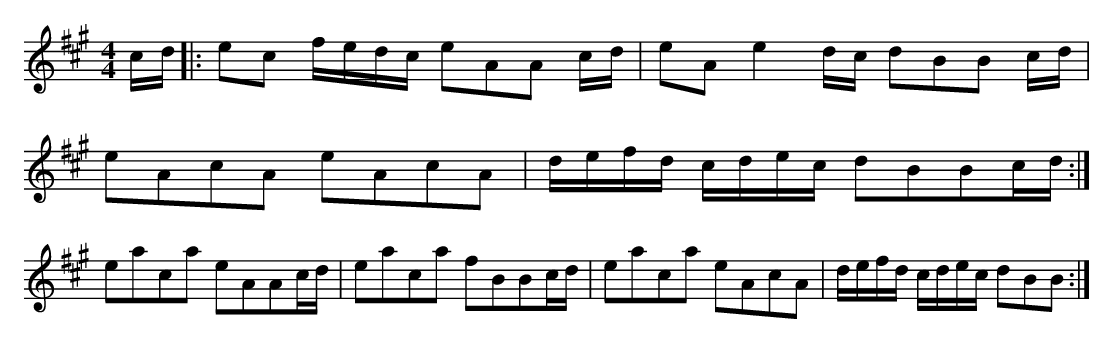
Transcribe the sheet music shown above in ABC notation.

X:1
M:4/4
K:A
c/d/|:ec f/e/d/c/ eAA c/d/|eA e2 d/c/ dBB c/d/|
eAcA eAcA|d/e/f/d/ c/d/e/c/ dBBc/d/:|
eaca eAAc/d/|eaca fBBc/d/|eaca eAcA|d/e/f/d/ c/d/e/c/ dBB:|
